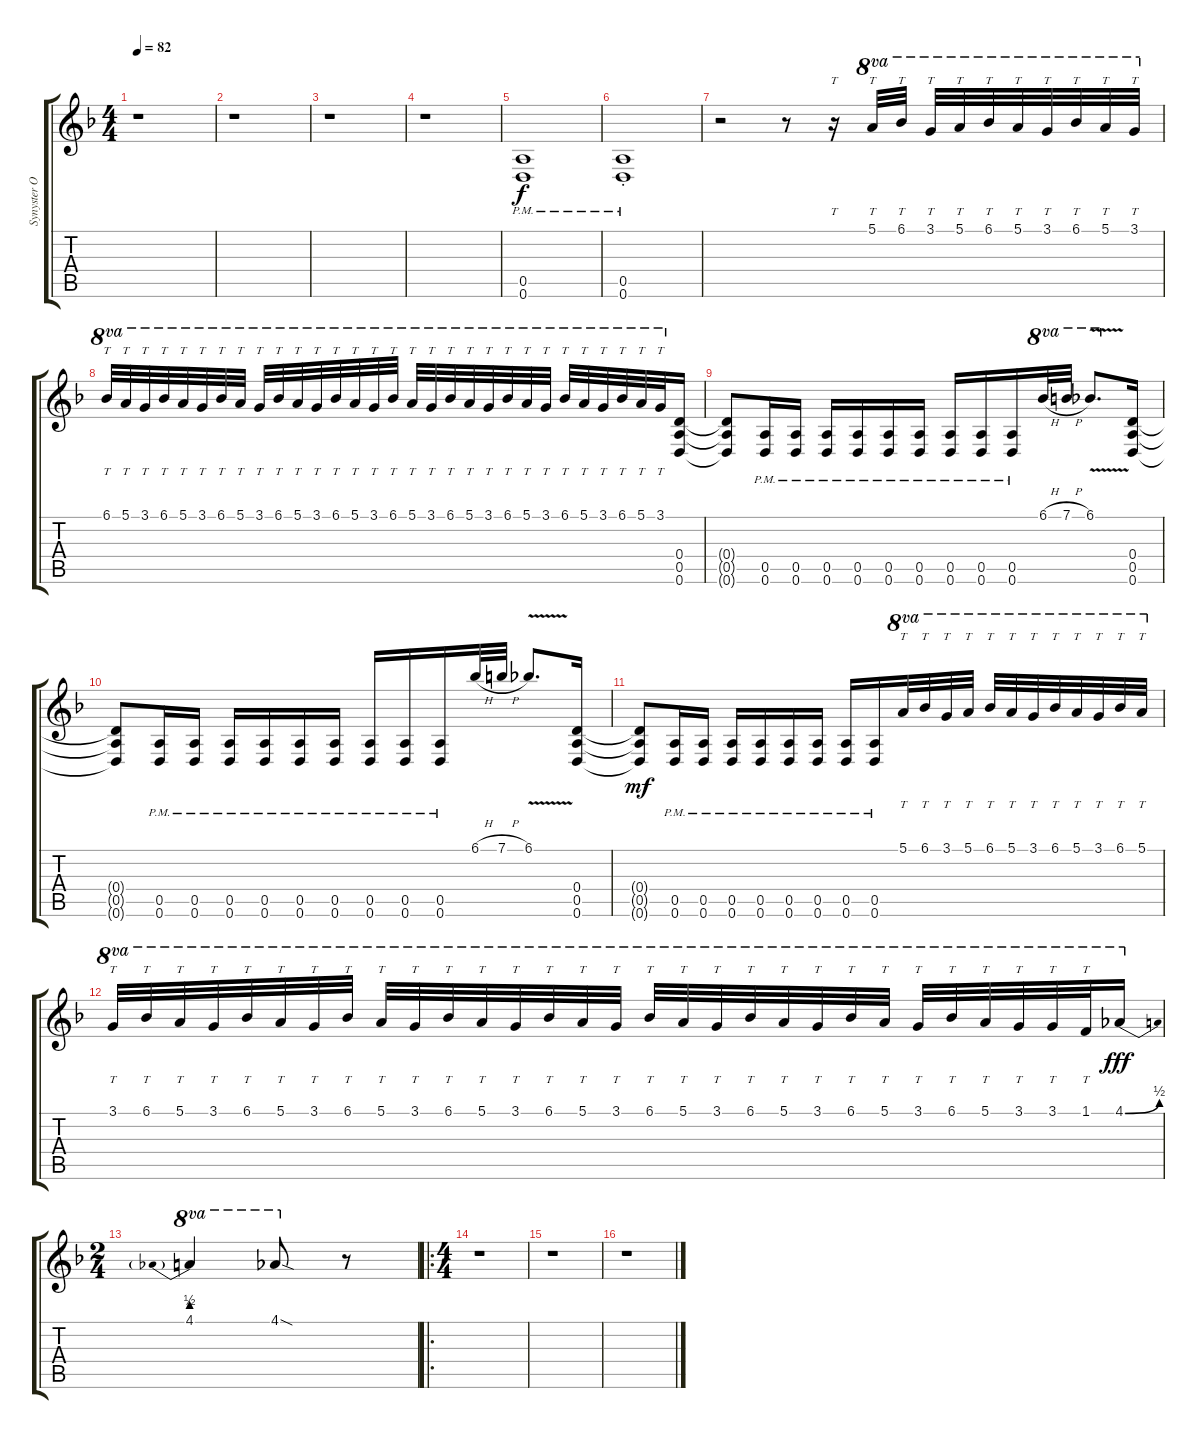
\track ("Synyster OverDub" "Synyster O") {instrument distortionguitar}
\staff {score tabs}
\tuning (E4 B3 G3 D3 A2 D2) {hide}
\ts (4 4)
\tempo 82
\clef g2
\ks f
r.1{dy f instrument distortionguitar} |
r.1 |
r.1 |
r.1 |
(0.5{pm} 0.6{pm}).1 |
(0.5{pm st} 0.6{pm st}).1 |
r.2 r.8 r.16{tt} 5.1.32{tt ot 8va} 6.1.32{tt ot 8va} 3.1.32{tt ot 8va} 5.1.32{tt ot 8va} 6.1.32{tt ot 8va} 5.1.32{tt ot 8va} 3.1.32{tt ot 8va} 6.1.32{tt ot 8va} 5.1.32{tt ot 8va} 3.1.32{tt ot 8va} |
6.1.32{tt ot 8va} 5.1.32{tt ot 8va} 3.1.32{tt ot 8va} 6.1.32{tt ot 8va} 5.1.32{tt ot 8va} 3.1.32{tt ot 8va} 6.1.32{tt ot 8va} 5.1.32{tt ot 8va} 3.1.32{tt ot 8va} 6.1.32{tt ot 8va} 5.1.32{tt ot 8va} 3.1.32{tt ot 8va} 6.1.32{tt ot 8va} 5.1.32{tt ot 8va} 3.1.32{tt ot 8va} 6.1.32{tt ot 8va} 5.1.32{tt ot 8va} 3.1.32{tt ot 8va} 6.1.32{tt ot 8va} 5.1.32{tt ot 8va} 3.1.32{tt ot 8va} 6.1.32{tt ot 8va} 5.1.32{tt ot 8va} 3.1.32{tt ot 8va} 6.1.32{tt ot 8va} 5.1.32{tt ot 8va} 3.1.32{tt ot 8va} 6.1.32{tt ot 8va} 5.1.32{tt ot 8va} 3.1.32{tt ot 8va} (0.4 0.5 0.6).16 |
(0.4{t} 0.5{t} 0.6{t}).8 (0.5{pm} 0.6{pm}).16 (0.5{pm} 0.6{pm}).16 (0.5{pm} 0.6{pm}).16 (0.5{pm} 0.6{pm}).16 (0.5{pm} 0.6{pm}).16 (0.5{pm} 0.6{pm}).16 (0.5{pm} 0.6{pm}).16 (0.5{pm} 0.6{pm}).16 (0.5{pm} 0.6{pm}).16 6.1{h}.32{ot 8va} 7.1{h}.32{ot 8va} 6.1{v}.8{d ot 8va} (0.4 0.5 0.6).16 |
(0.4{t} 0.5{t} 0.6{t}).8 (0.5{pm} 0.6{pm}).16 (0.5{pm} 0.6{pm}).16 (0.5{pm} 0.6{pm}).16 (0.5{pm} 0.6{pm}).16 (0.5{pm} 0.6{pm}).16 (0.5{pm} 0.6{pm}).16 (0.5{pm} 0.6{pm}).16 (0.5{pm} 0.6{pm}).16 (0.5{pm} 0.6{pm}).16 6.1{h}.32 7.1{h}.32 6.1{v}.8{d} (0.4 0.5 0.6).16 |
(0.4{t} 0.5{t} 0.6{t}).8{dy mf} (0.5{pm} 0.6{pm}).16 (0.5{pm} 0.6{pm}).16 (0.5{pm} 0.6{pm}).16 (0.5{pm} 0.6{pm}).16 (0.5{pm} 0.6{pm}).16 (0.5{pm} 0.6{pm}).16 (0.5{pm} 0.6{pm}).16 (0.5{pm} 0.6{pm}).16 5.1.32{tt ot 8va} 6.1.32{tt ot 8va} 3.1.32{tt ot 8va} 5.1.32{tt ot 8va} 6.1.32{tt ot 8va} 5.1.32{tt ot 8va} 3.1.32{tt ot 8va} 6.1.32{tt ot 8va} 5.1.32{tt ot 8va} 3.1.32{tt ot 8va} 6.1.32{tt ot 8va} 5.1.32{tt ot 8va} |
3.1.32{tt ot 8va} 6.1.32{tt ot 8va} 5.1.32{tt ot 8va} 3.1.32{tt ot 8va} 6.1.32{tt ot 8va} 5.1.32{tt ot 8va} 3.1.32{tt ot 8va} 6.1.32{tt ot 8va} 5.1.32{tt ot 8va} 3.1.32{tt ot 8va} 6.1.32{tt ot 8va} 5.1.32{tt ot 8va} 3.1.32{tt ot 8va} 6.1.32{tt ot 8va} 5.1.32{tt ot 8va} 3.1.32{tt ot 8va} 6.1.32{tt ot 8va} 5.1.32{tt ot 8va} 3.1.32{tt ot 8va} 6.1.32{tt ot 8va} 5.1.32{tt ot 8va} 3.1.32{tt ot 8va} 6.1.32{tt ot 8va} 5.1.32{tt ot 8va} 3.1.32{tt ot 8va} 6.1.32{tt ot 8va} 5.1.32{tt ot 8va} 3.1.32{tt ot 8va} 3.1.32{tt ot 8va} 1.1.32{tt ot 8va} 4.1{be (bend 0 0 60 2)}.16{ot 8va dy fff} |
\ts (2 4)
4.1{be (prebend 0 2 60 2)}.4{ot 8va} 4.1{sod}.8{ot 8va} r.8 |
\ro
\ts (4 4)
r.1 |
r.1 |
r.1
